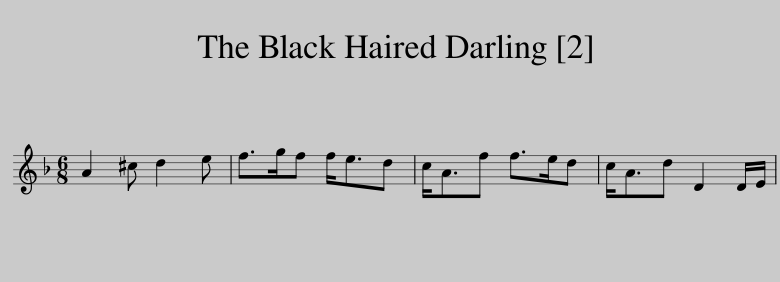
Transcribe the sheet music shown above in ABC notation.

X:1
L:1/8
M:6/8
I:linebreak $
K:Dmin
V:1 treble
V:1
 A2 ^c d2 e | f>gf f<ed | c<Af f>ed | c<Ad D2 D/E/ | %4
